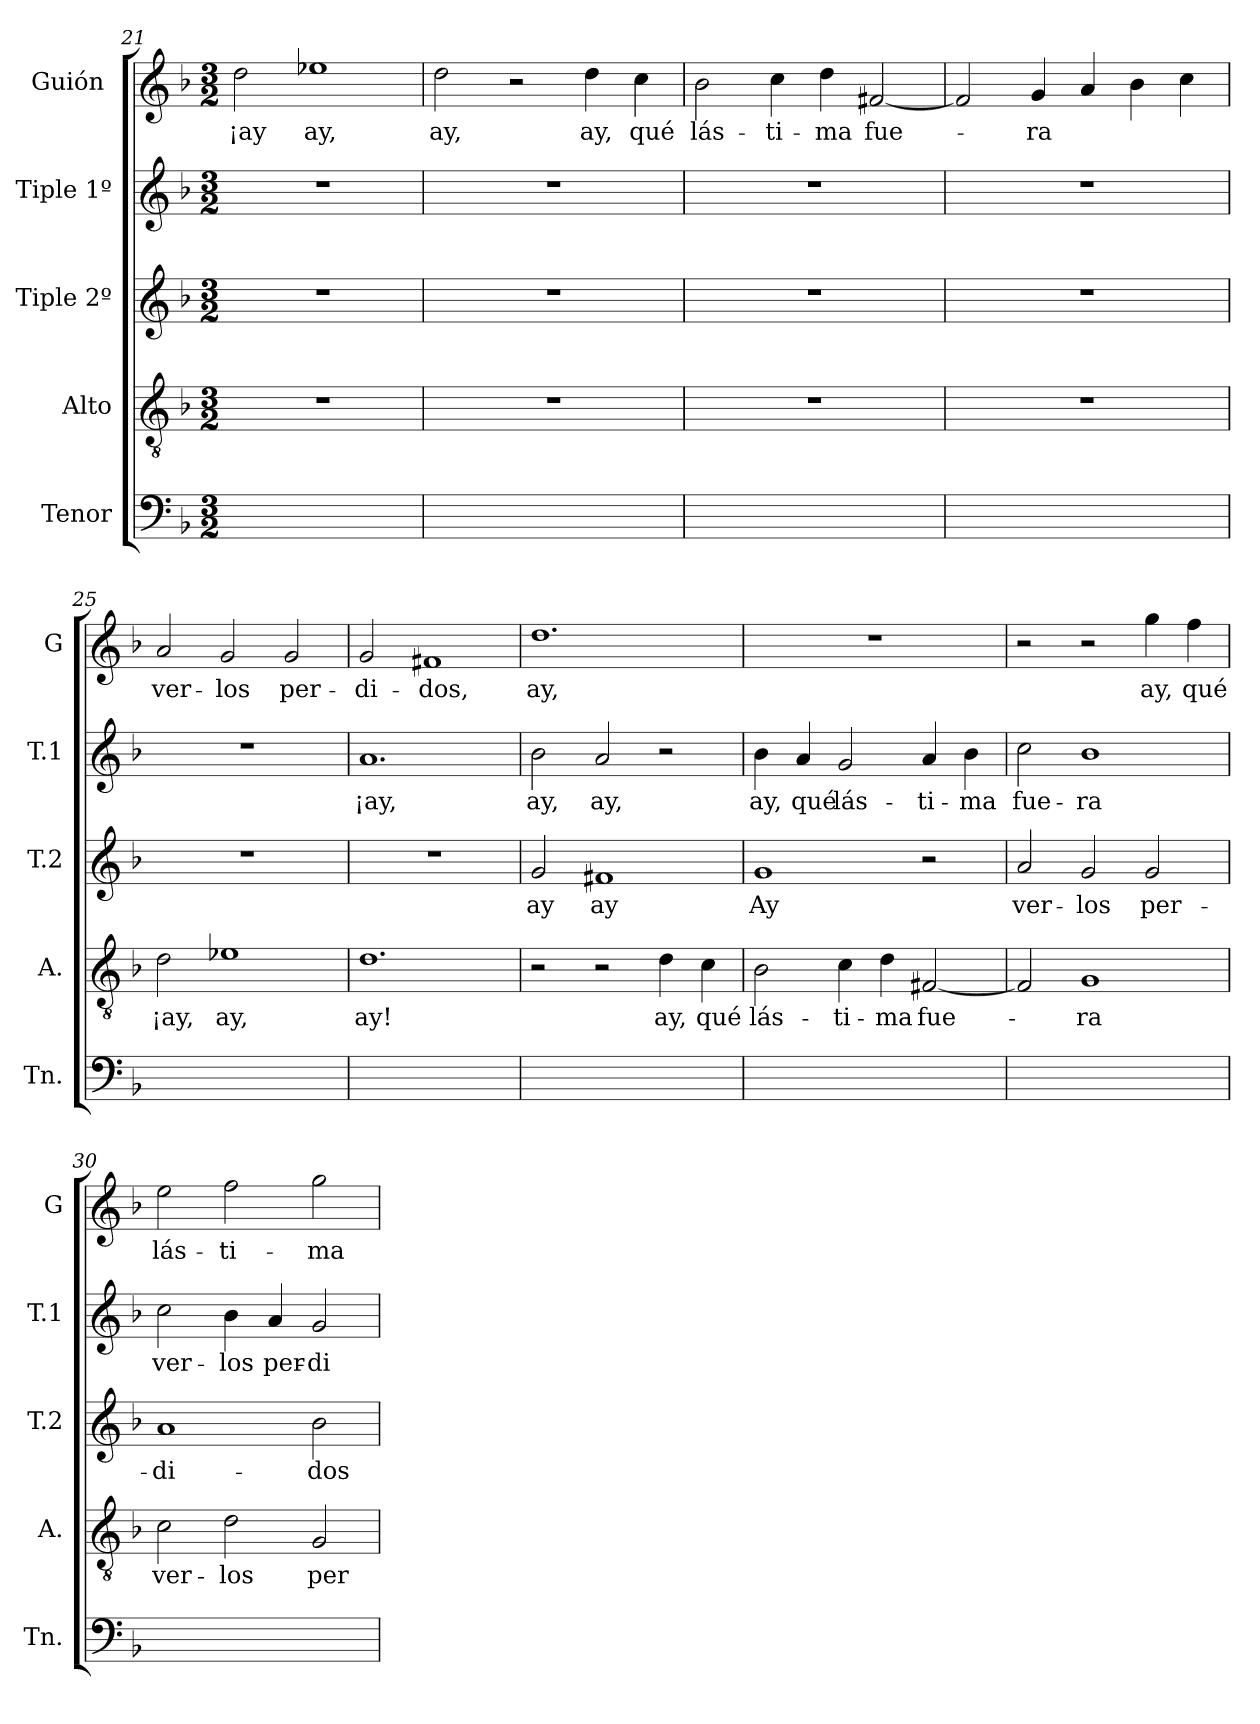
**kern	**kern	**text	**kern	**text	**kern	**text	**kern	**text
*part5	*part4	*part4	*part3	*part3	*part2	*part2	*part1	*part1
*staff5	*staff4	*staff4	*staff3	*staff3	*staff2	*staff2	*staff1	*staff1
*I"Tenor	*I"Alto	*	*I"Tiple 2º	*	*I"Tiple 1º	*	*I"Guión 	*
*I'Tn.	*I'A.	*	*I'T.2	*	*I'T.1	*	*I'G	*
*clefF4	*clefGv2	*	*clefG2	*	*clefG2	*	*clefG2	*
*k[b-]	*k[b-]	*	*k[b-]	*	*k[b-]	*	*k[b-]	*
*M3/2	*M3/2	*	*M3/2	*	*M3/2	*	*M3/2	*
=21	=21	=21	=21	=21	=21	=21	=21	=21
1.ryy	1.r	.	1.r	.	1.r	.	2dd	¡ay
.	.	.	.	.	.	.	1ee-X	ay,
=22	=22	=22	=22	=22	=22	=22	=22	=22
1.ryy	1.r	.	1.r	.	1.r	.	2dd	ay,
.	.	.	.	.	.	.	2r	.
.	.	.	.	.	.	.	4dd	ay,
.	.	.	.	.	.	.	4cc	qué
=23	=23	=23	=23	=23	=23	=23	=23	=23
1.ryy	1.r	.	1.r	.	1.r	.	2b-	lás-
.	.	.	.	.	.	.	4cc	-ti-
.	.	.	.	.	.	.	4dd	-ma
.	.	.	.	.	.	.	[2f#X	fue-
=24	=24	=24	=24	=24	=24	=24	=24	=24
1.ryy	1.r	.	1.r	.	1.r	.	2f#]	.
.	.	.	.	.	.	.	4g	-ra
.	.	.	.	.	.	.	4a	.
.	.	.	.	.	.	.	4b-	.
.	.	.	.	.	.	.	4cc	.
=25	=25	=25	=25	=25	=25	=25	=25	=25
1.ryy	2d	¡ay,	1.r	.	1.r	.	2a	ver-
.	1e-X	ay,	.	.	.	.	2g	-los
.	.	.	.	.	.	.	2g	per-
=26	=26	=26	=26	=26	=26	=26	=26	=26
1.ryy	1.d	ay!	1.r	.	1.a	¡ay,	2g	-di-
.	.	.	.	.	.	.	1f#X	-dos,
=27	=27	=27	=27	=27	=27	=27	=27	=27
1.ryy	2r	.	2g	ay	2b-	ay,	1.dd	ay,
.	2r	.	1f#X	ay	2a	ay,	.	.
.	4d	ay,	.	.	2r	.	.	.
.	4c	qué	.	.	.	.	.	.
=28	=28	=28	=28	=28	=28	=28	=28	=28
1.ryy	2B-	lás-	1g	Ay	4b-	ay,	1.r	.
.	.	.	.	.	4a	qué	.	.
.	4c	-ti-	.	.	2g	lás-	.	.
.	4d	-ma	.	.	.	.	.	.
.	[2F#X	fue-	2r	.	4a	-ti-	.	.
.	.	.	.	.	4b-	-ma	.	.
=29	=29	=29	=29	=29	=29	=29	=29	=29
1.ryy	2F#]	.	2a	ver-	2cc	fue-	2r	.
.	1G	-ra	2g	-los	1b-	-ra	2r	.
.	.	.	2g	per-	.	.	4gg	ay,
.	.	.	.	.	.	.	4ff	qué
=30	=30	=30	=30	=30	=30	=30	=30	=30
1.ryy	2c	ver-	1a	-di-	2cc	ver-	2ee	lás-
.	2d	-los	.	.	4b-	-los	2ff	-ti-
.	.	.	.	.	4a	per-	.	.
.	2G	per-	2b-	-dos	2g	-di-	2gg	-ma
=	=	=	=	=	=	=	=	=
*-	*-	*-	*-	*-	*-	*-	*-	*-
